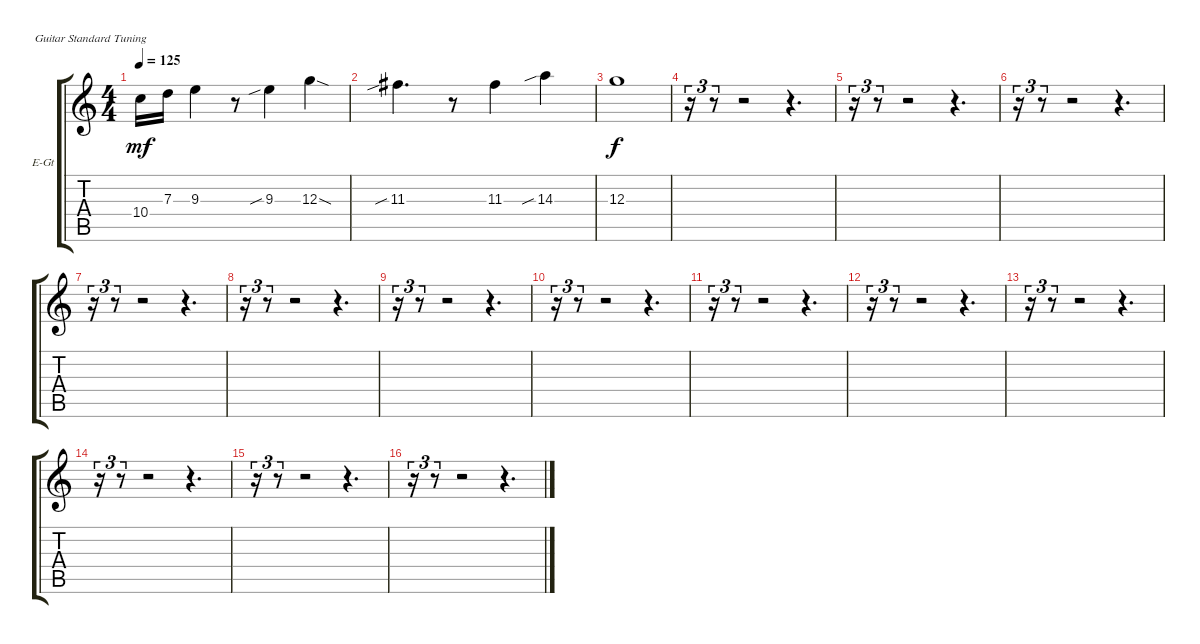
\bracketExtendMode groupsimilarinstruments
\firstSystemTrackNameOrientation horizontal
\otherSystemsTrackNameOrientation horizontal
\track ("Гитара 2" "E-Gt") {instrument overdrivenguitar}
\staff {score tabs}
\tuning (E4 B3 G3 D3 A2 E2)
\ts (4 4)
\tempo 125
\clef g2
\ks c
10.4.16{dy mf} 7.3.16 9.3.4 r.8 9.3{sib}.4 12.3{sod}.4 |
11.3{sib}.4{d} r.8 11.3.4 14.3{sib}.4 |
12.3.1{dy f} |
r.16{tu (3 2)} r.8{tu (3 2)} r.2 r.4{d} |
r.16{tu (3 2)} r.8{tu (3 2)} r.2 r.4{d} |
r.16{tu (3 2)} r.8{tu (3 2)} r.2 r.4{d} |
r.16{tu (3 2)} r.8{tu (3 2)} r.2 r.4{d} |
r.16{tu (3 2)} r.8{tu (3 2)} r.2 r.4{d} |
r.16{tu (3 2)} r.8{tu (3 2)} r.2 r.4{d} |
r.16{tu (3 2)} r.8{tu (3 2)} r.2 r.4{d} |
r.16{tu (3 2)} r.8{tu (3 2)} r.2 r.4{d} |
r.16{tu (3 2)} r.8{tu (3 2)} r.2 r.4{d} |
r.16{tu (3 2)} r.8{tu (3 2)} r.2 r.4{d} |
r.16{tu (3 2)} r.8{tu (3 2)} r.2 r.4{d} |
r.16{tu (3 2)} r.8{tu (3 2)} r.2 r.4{d} |
r.16{tu (3 2)} r.8{tu (3 2)} r.2 r.4{d}
